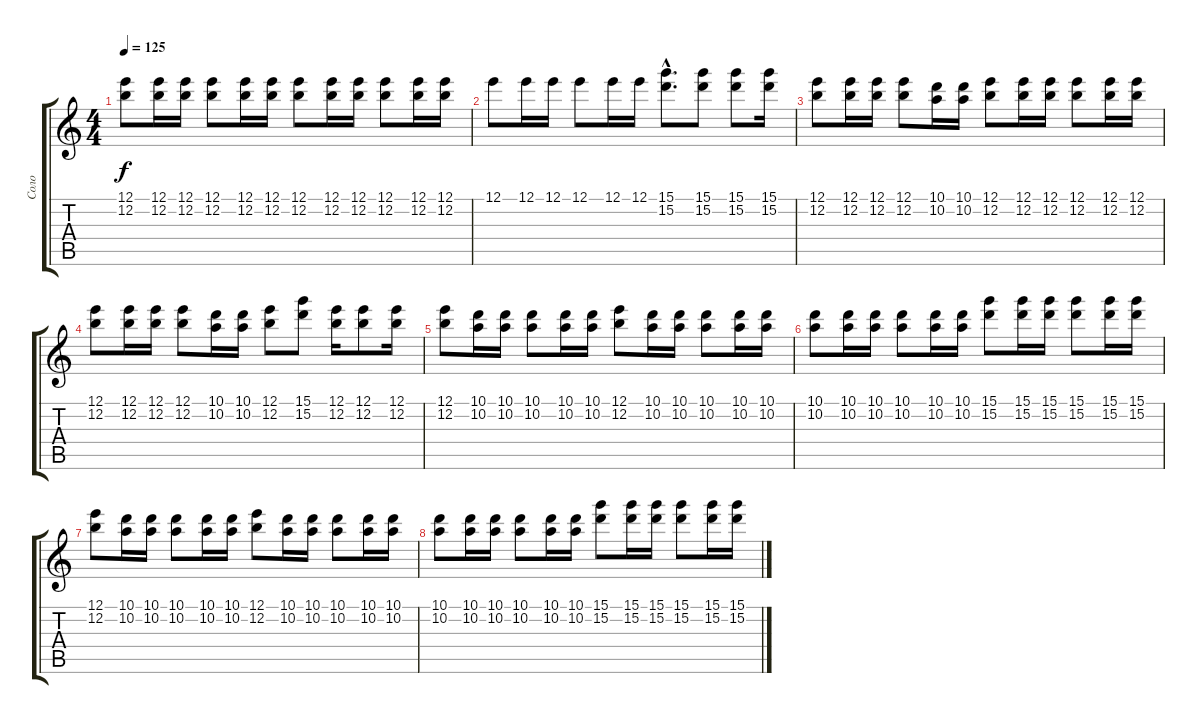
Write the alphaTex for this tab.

\track ("Соло" "Соло") {instrument overdrivenguitar}
\staff {score tabs}
\tuning (E4 B3 G3 D3 A2 E2) {hide}
\ts (4 4)
\tempo 125
\clef g2
\ks c
(12.1 12.2).8{dy f} (12.1 12.2).16 (12.1 12.2).16 (12.1 12.2).8 (12.1 12.2).16 (12.1 12.2).16 (12.1 12.2).8 (12.1 12.2).16 (12.1 12.2).16 (12.1 12.2).8 (12.1 12.2).16 (12.1 12.2).16 |
12.1.8 12.1.16 12.1.16 12.1.8 12.1.16 12.1.16 (15.1{hac} 15.2{hac}).8{d} (15.1 15.2).8 (15.1 15.2).8 (15.1 15.2).16 |
(12.1 12.2).8 (12.1 12.2).16 (12.1 12.2).16 (12.1 12.2).8 (10.1 10.2).16 (10.1 10.2).16 (12.1 12.2).8 (12.1 12.2).16 (12.1 12.2).16 (12.1 12.2).8 (12.1 12.2).16 (12.1 12.2).16 |
(12.1 12.2).8 (12.1 12.2).16 (12.1 12.2).16 (12.1 12.2).8 (10.1 10.2).16 (10.1 10.2).16 (12.1 12.2).8 (15.1 15.2).8 (12.1 12.2).16 (12.1 12.2).8 (12.1 12.2).16 |
(12.1 12.2).8 (10.1 10.2).16 (10.1 10.2).16 (10.1 10.2).8 (10.1 10.2).16 (10.1 10.2).16 (12.1 12.2).8 (10.1 10.2).16 (10.1 10.2).16 (10.1 10.2).8 (10.1 10.2).16 (10.1 10.2).16 |
(10.1 10.2).8 (10.1 10.2).16 (10.1 10.2).16 (10.1 10.2).8 (10.1 10.2).16 (10.1 10.2).16 (15.1 15.2).8 (15.1 15.2).16 (15.1 15.2).16 (15.1 15.2).8 (15.1 15.2).16 (15.1 15.2).16 |
(12.1 12.2).8 (10.1 10.2).16 (10.1 10.2).16 (10.1 10.2).8 (10.1 10.2).16 (10.1 10.2).16 (12.1 12.2).8 (10.1 10.2).16 (10.1 10.2).16 (10.1 10.2).8 (10.1 10.2).16 (10.1 10.2).16 |
(10.1 10.2).8 (10.1 10.2).16 (10.1 10.2).16 (10.1 10.2).8 (10.1 10.2).16 (10.1 10.2).16 (15.1 15.2).8 (15.1 15.2).16 (15.1 15.2).16 (15.1 15.2).8 (15.1 15.2).16 (15.1 15.2).16
